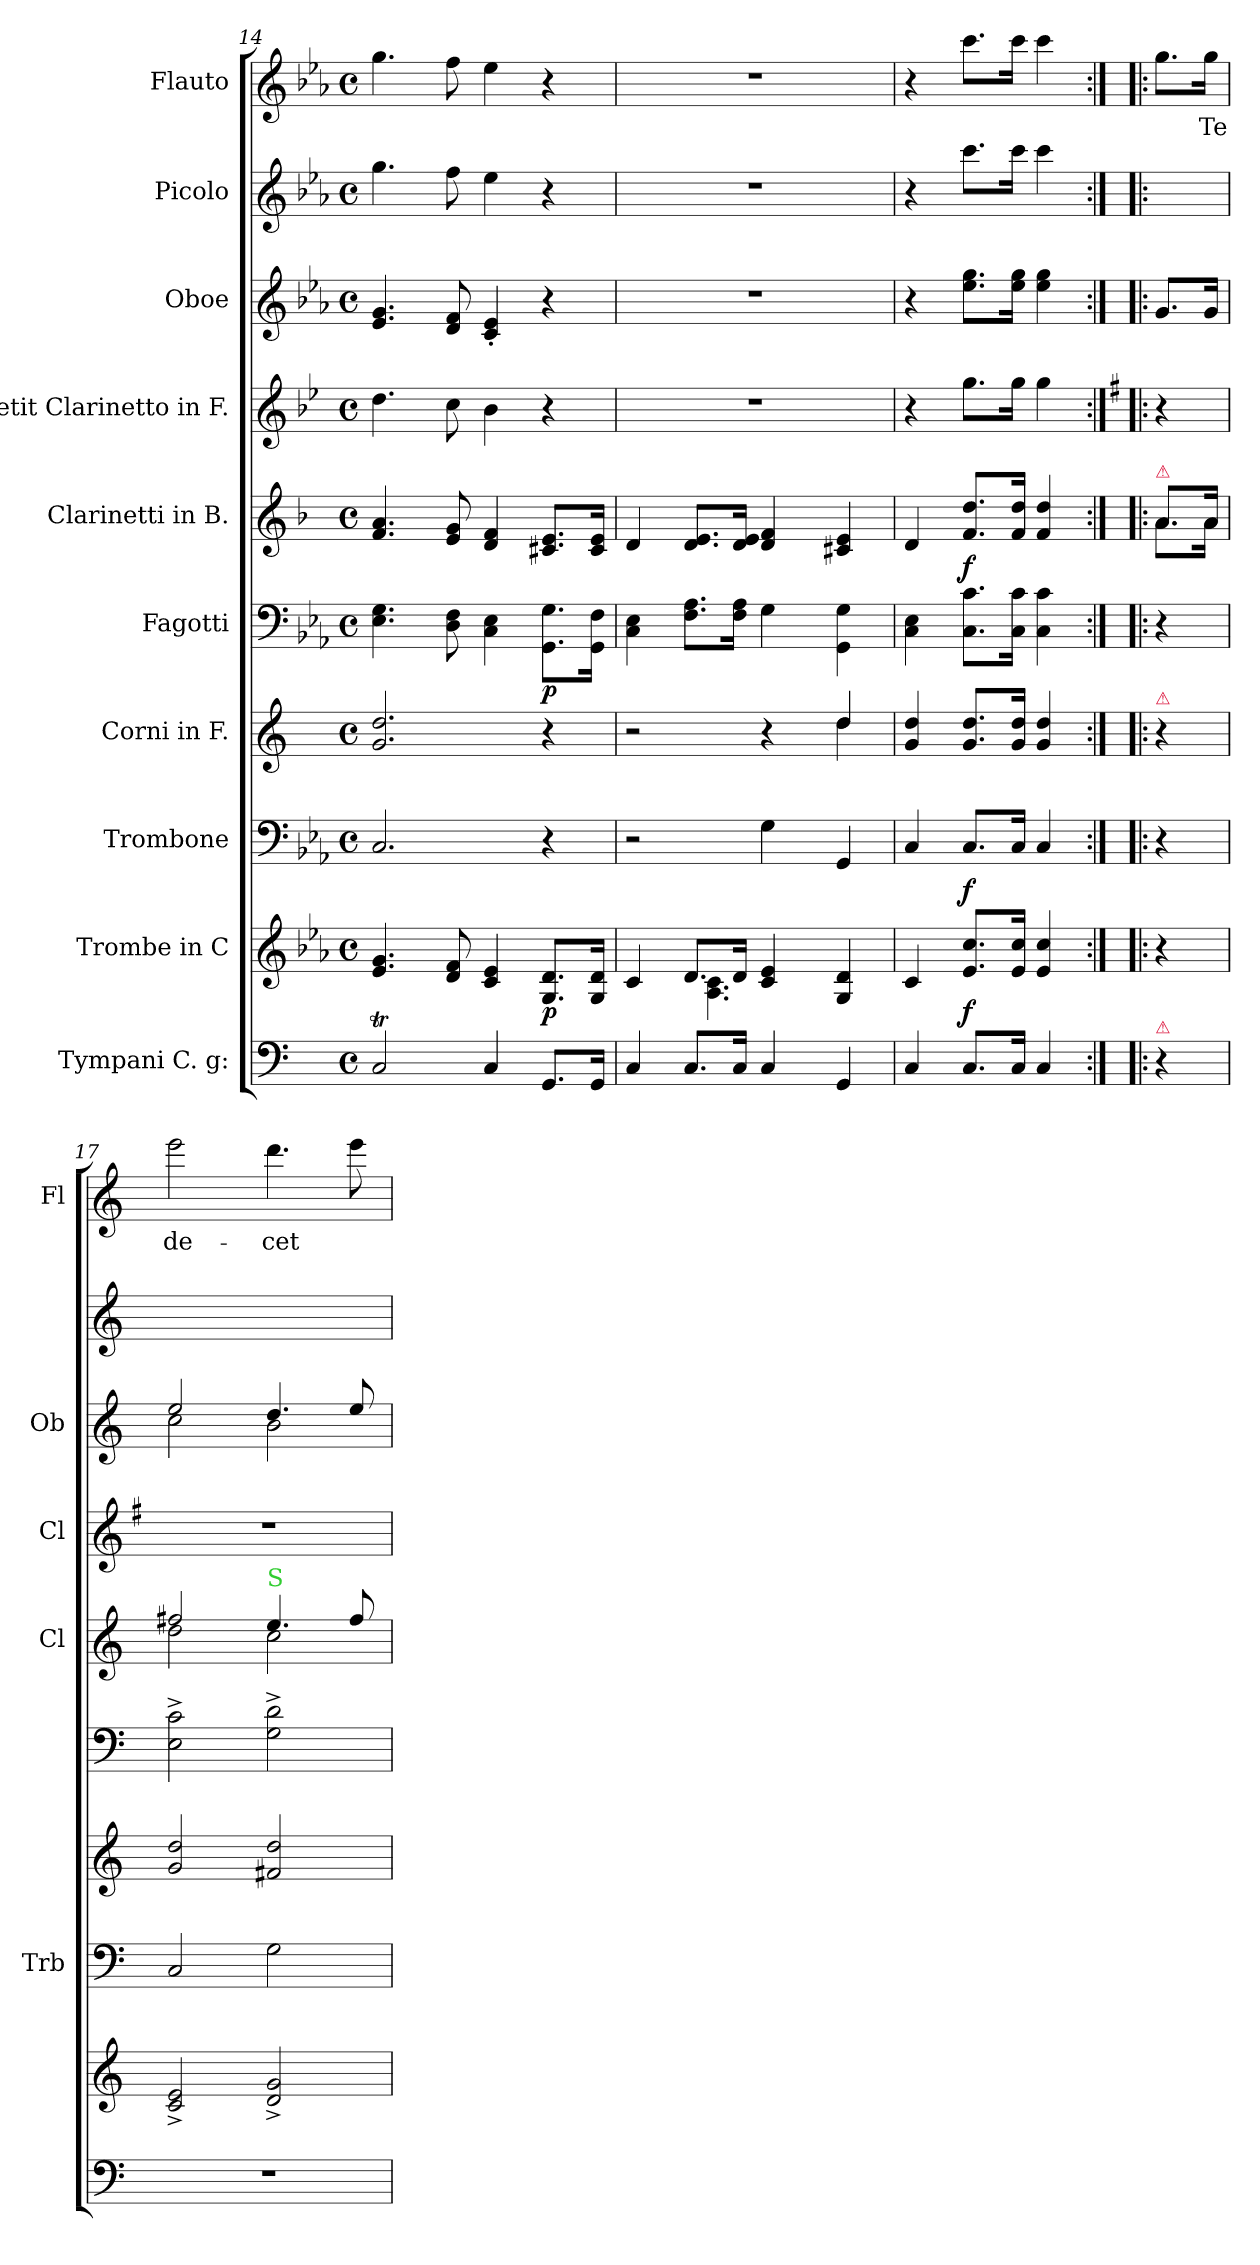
**kern	**dynam	**kern	**dynam	**kern	**kern	**kern	**dynam	**kern	**kern	**kern	**kern	**text	**kern	**text
*part10	*part10	*part9	*part9	*part8	*part7	*part6	*part6	*part5	*part4	*part3	*part2	*part2	*part1	*part1
*staff10	*staff10	*staff9	*staff9	*staff8	*staff7	*staff6	*staff6	*staff5	*staff4	*staff3	*staff2	*staff2	*staff1	*staff1
*I"Tympani C. g:	*	*I"Trombe in C	*	*I"Trombone	*I"Corni in F.	*I"Fagotti	*	*I"Clarinetti in B.	*I"Petit Clarinetto in F.	*I"Oboe	*I"Picolo	*	*I"Flauto	*
*	*	*	*	*I'Trb	*	*	*	*I'Cl	*I'Cl	*I'Ob	*	*	*I'Fl	*
*clefF4	*	*clefG2	*	*clefF4	*clefG2	*clefF4	*	*clefG2	*clefG2	*clefG2	*clefG2	*	*clefG2	*
*	*	*	*	*	*ITrd4c7	*	*	*ITrd1c2	*ITrd4c7	*	*	*	*	*
*k[]	*	*k[b-e-a-]	*	*k[b-e-a-]	*k[b-]	*k[b-e-a-]	*	*k[b-e-a-]	*k[b-e-a-]	*k[b-e-a-]	*k[b-e-a-]	*	*k[b-e-a-]	*
*M4/4	*	*M4/4	*	*M4/4	*M4/4	*M4/4	*	*M4/4	*M4/4	*M4/4	*M4/4	*	*M4/4	*
*met(c)	*	*met(c)	*	*met(c)	*met(c)	*met(c)	*	*met(c)	*met(c)	*met(c)	*met(c)	*	*met(c)	*
=14	=14	=14	=14	=14	=14	=14	=14	=14	=14	=14	=14	=14	=14	=14
2CT/	.	4.e-/ 4.g/	.	2.C/	2.c/ 2.g/	4.E-\ 4.G\	.	4.e-/ 4.g/	4.g\	4.e-/ 4.g/	4.gg\	.	4.gg\	.
.	.	8d/ 8f/	.	.	.	8D\ 8F\	.	8d/ 8f/	8f\	8d/ 8f/	8ff\	.	8ff\	.
4C/	.	4c/ 4e-/	.	.	.	4C\ 4E-\	.	4c/ 4e-/	4e-\	4c'/ 4e-'/	4ee-\	.	4ee-\	.
!	!LO:DY:a	!	!	!	!	!	!LO:DY:b	!	!	!	!	!	!	!
8.GG/L	p	8.G/ 8.d/L	.	4r	4r	8.GG\ 8.G\L	p	8.Bn/ 8.d/L	4r	4r	4r	.	4r	.
16GG/Jk	.	16G/ 16d/Jk	.	.	.	16GG\ 16F\Jk	.	16B/ 16d/Jk	.	.	.	.	.	.
=15	=15	=15	=15	=15	=15	=15	=15	=15	=15	=15	=15	=15	=15	=15
*	*	*^	*	*	*^	*	*	*	*	*	*	*	*	*
4C/	.	4c/	4ryy	.	2r	2r	2.ryy	4C\ 4E-\	.	4c/	1r	1r	1r	.	1r	.
8.C/L	.	8.d/L	4.A-\ 4.c\	.	.	.	.	8.F\ 8.A-\L	.	8.c/ 8.d/L	.	.	.	.	.	.
16C/Jk	.	16d/Jk	.	.	.	.	.	16F\ 16A-\Jk	.	16c/ 16d/Jk	.	.	.	.	.	.
4C/	.	4c/ 4e-/	.	.	4G\	4r	.	4G\	.	4c/ 4e-/	.	.	.	.	.	.
.	.	.	4.ryy	.	.	.	.	.	.	.	.	.	.	.	.	.
4GG/	.	4G/ 4d/	.	.	4GG/	4g/	4g\	4GG\ 4G\	.	4Bn/ 4d/	.	.	.	.	.	.
*	*	*v	*v	*	*	*v	*v	*	*	*	*	*	*	*	*	*
=	=	=	=	=	=	=	=	=	=	=	=	=	=	=
4C/	.	4c/	.	4C/	4c/ 4g/	4C\ 4E-\	.	4c/	4r	4r	4r	.	4r	.
!	!LO:DY:a	!	!LO:DY:a	!	!	!	!LO:DY:a	!	!	!	!	!	!	!
8.C/L	f	8.e-/ 8.cc/L	f	8.C/L	8.c/ 8.g/L	8.C\ 8.c\L	f	8.e-/ 8.cc/L	8.cc\L	8.ee-\ 8.gg\L	8.ccc\L	.	8.ccc\L	.
16C/Jk	.	16e-/ 16cc/Jk	.	16C/Jk	16c/ 16g/Jk	16C\ 16c\Jk	.	16e-/ 16cc/Jk	16cc\Jk	16ee-\ 16gg\Jk	16ccc\Jk	.	16ccc\Jk	.
4C/	.	4e-/ 4cc/	.	4C/	4c/ 4g/	4C\ 4c\	.	4e-/ 4cc/	4cc\	4ee-\ 4gg\	4ccc\	.	4ccc\	.
=16:|!|:	=16:|!|:	=16:|!|:	=16:|!|:	=16:|!|:	=16:|!|:	=16:|!|:	=16:|!|:	=16:|!|:	=16:|!|:	=16:|!|:	=16:|!|:	=16:|!|:	=16:|!|:	=16:|!|:
*k[]	*	*k[]	*	*k[]	*k[b-]	*k[]	*	*k[b-e-]	*k[]	*k[]	*k[]	*	*k[]	*
*	*	*	*	*	*	*	*	*^	*	*	*	*	*	*
!	!	!	!	!	!	!	!	!LO:TX:a:color=crimson:t=⚠	!	!	!	!	!	!	!
!	!	!	!	!	!LO:TX:a:color=crimson:t=⚠	!	!	!	!	!	!	!	!	!	!
!LO:TX:a:color=crimson:t=⚠	!	!	!	!	!	!	!	!	!	!	!	!	!	!	!
4r	.	4r	.	4r	4r	4r	.	8.g/L	8.g\L	4r	8.g/L	8.gg\Lyy	.	8.gg\L	.
.	.	.	.	.	.	.	.	16g/Jk	16g\Jk	.	16g/Jk	16gg\Jkyy	Te	16gg\Jk	Te
=17	=17	=17	=17	=17	=17	=17	=17	=17	=17	=17	=17	=17	=17	=17	=17
*	*	*	*	*	*	*	*	*	*	*	*^	*	*	*	*
1r	.	2c^/ 2e^/	.	2C/	2c/ 2g/	2E^<\ 2c^<\	.	2een/	2cc\	1r	2ee/	2cc\	2eee\yy	de-	2eee\	de-
!	!	!	!	!	!	!	!	!LO:TX:a:color=limegreen:t=S	!	!	!	!	!	!	!	!
.	.	2d^/ 2g^/	.	2G\	2Bn/ 2g/	2G^<\ 2d^<\	.	4.dd/	2b-\	.	4.dd/	2b\	4.ddd\yy	-cet	4.ddd\	-cet
.	.	.	.	.	.	.	.	8ee/	.	.	8ee/	.	8eee\yy	.	8eee\	.
*	*	*	*	*	*	*	*	*v	*v	*	*v	*v	*	*	*	*
=	=	=	=	=	=	=	=	=	=	=	=	=	=	=
*-	*-	*-	*-	*-	*-	*-	*-	*-	*-	*-	*-	*-	*-	*-
